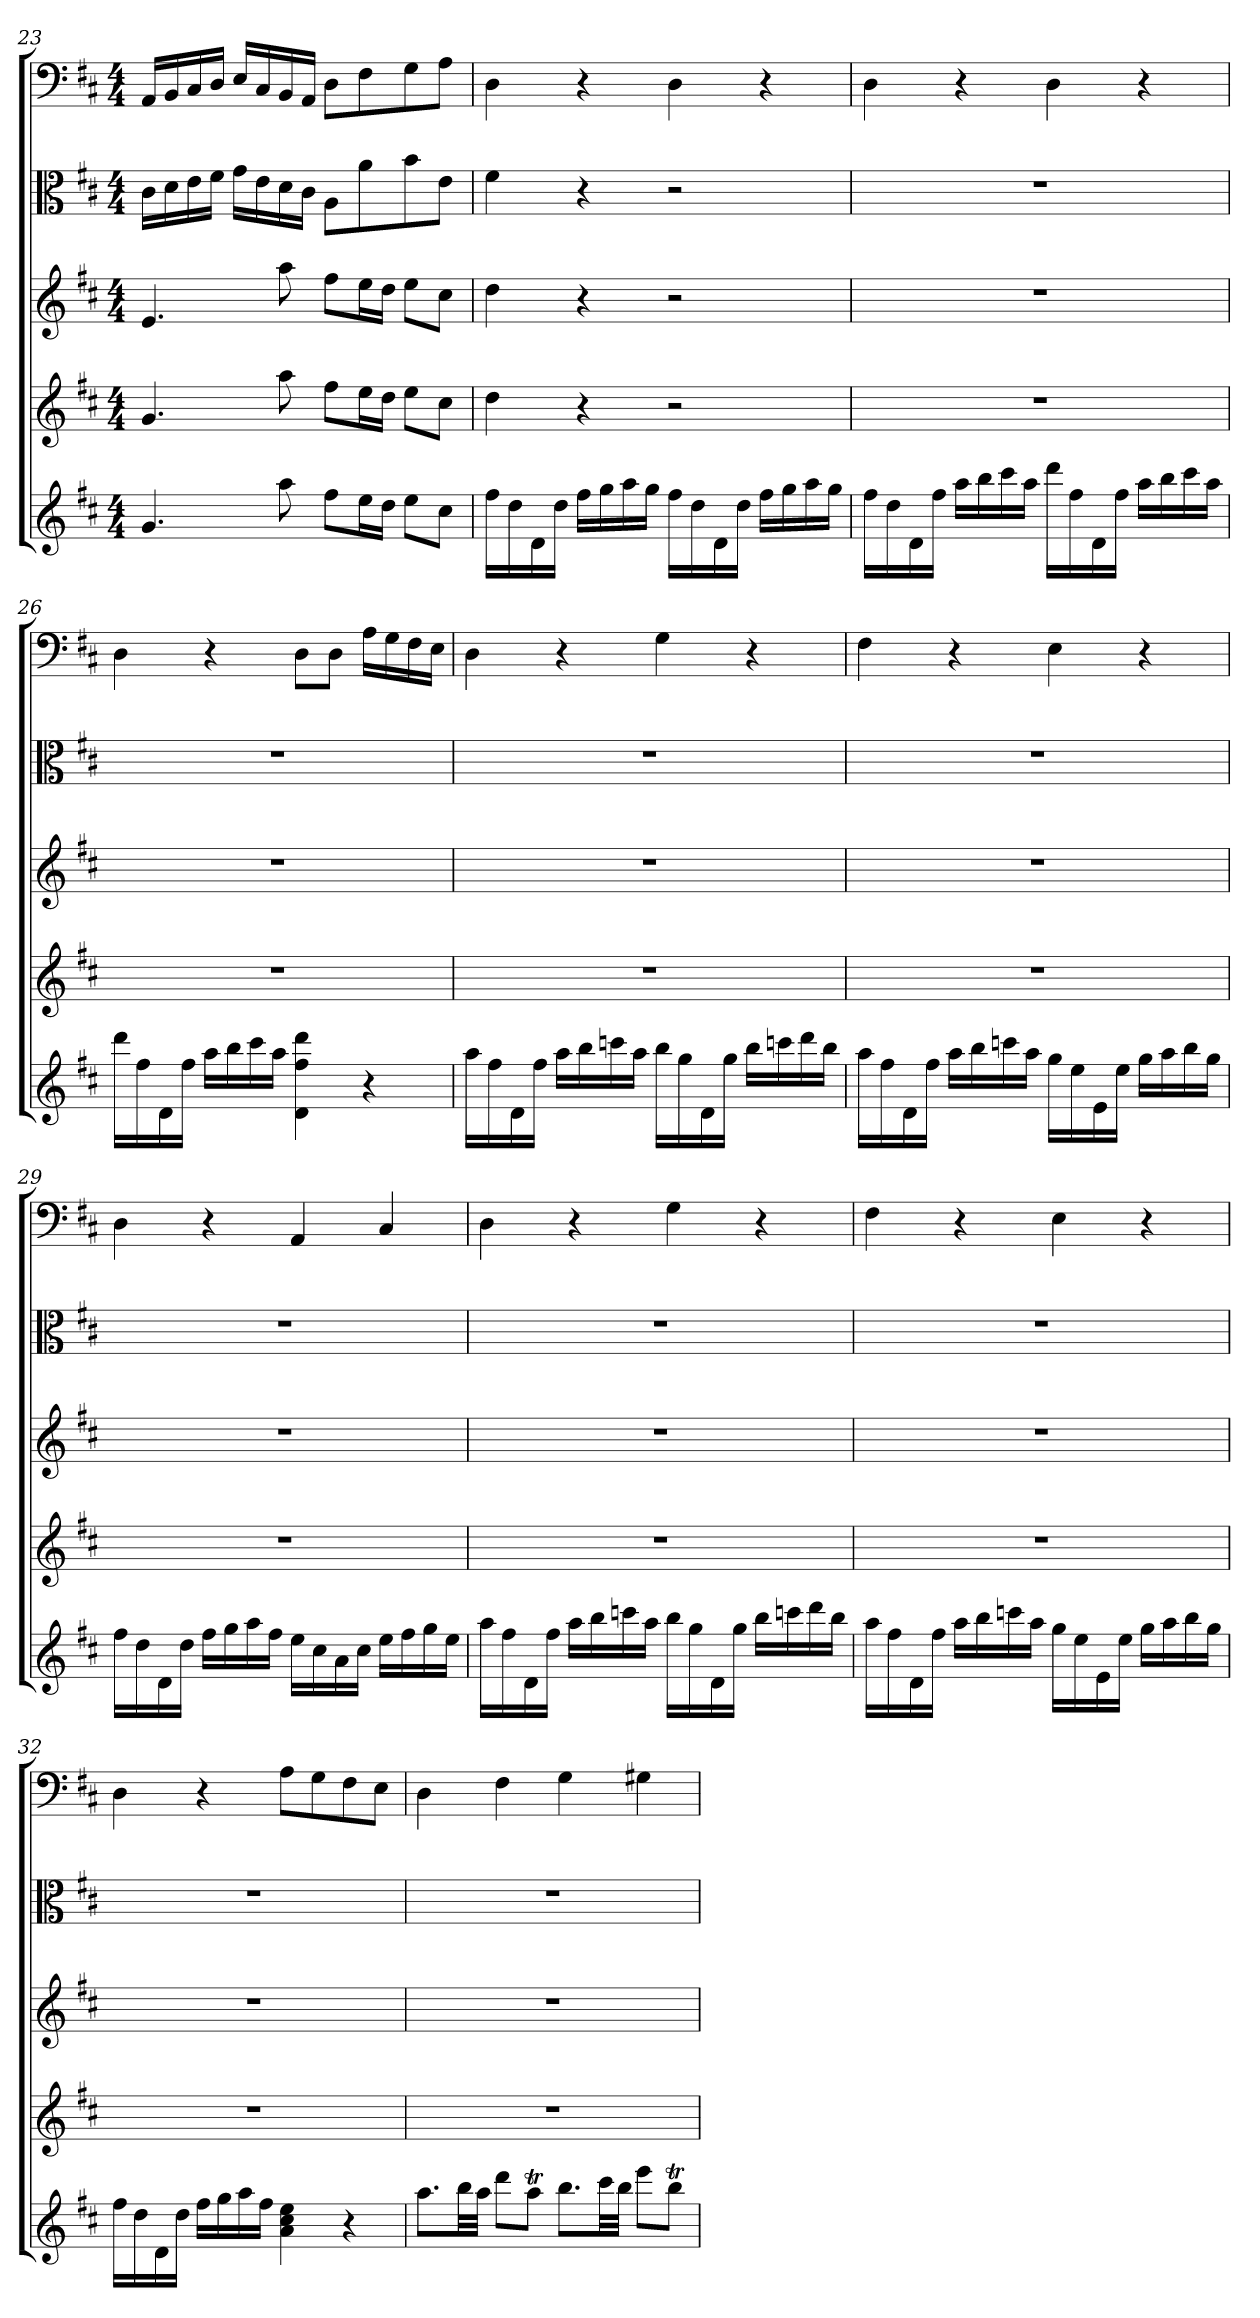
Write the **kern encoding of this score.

**kern	**kern	**kern	**kern	**kern
*part5	*part4	*part3	*part2	*part1
*staff5	*staff4	*staff3	*staff2	*staff1
*clefG2	*clefG2	*clefG2	*clefC3	*clefF4
*k[f#c#]	*k[f#c#]	*k[f#c#]	*k[f#c#]	*k[f#c#]
*D:	*D:	*D:	*D:	*D:
*M4/4	*M4/4	*M4/4	*M4/4	*M4/4
=23	=23	=23	=23	=23
4.g/	4.g/	4.e/	16c#\LL	16AA/LL
.	.	.	16d\	16BB/
.	.	.	16e\	16C#/
.	.	.	16f#\JJ	16D/JJ
.	.	.	16g\LL	16E/LL
.	.	.	16e\	16C#/
8aa\	8aa\	8aa\	16d\	16BB/
.	.	.	16c#\JJ	16AA/JJ
8ff#\L	8ff#\L	8ff#\L	8A\L	8D\L
16ee\L	16ee\L	16ee\L	8a\	8F#\
16dd\JJ	16dd\JJ	16dd\JJ	.	.
8ee\L	8ee\L	8ee\L	8b\	8G\
8cc#\J	8cc#\J	8cc#\J	8e\J	8A\J
=24	=24	=24	=24	=24
16ff#\LL	4dd\	4dd\	4f#\	4D\
16dd\	.	.	.	.
16d\	.	.	.	.
16dd\JJ	.	.	.	.
16ff#\LL	4r	4r	4r	4r
16gg\	.	.	.	.
16aa\	.	.	.	.
16gg\JJ	.	.	.	.
16ff#\LL	2r	2r	2r	4D\
16dd\	.	.	.	.
16d\	.	.	.	.
16dd\JJ	.	.	.	.
16ff#\LL	.	.	.	4r
16gg\	.	.	.	.
16aa\	.	.	.	.
16gg\JJ	.	.	.	.
=25	=25	=25	=25	=25
16ff#\LL	1r	1r	1r	4D\
16dd\	.	.	.	.
16d\	.	.	.	.
16ff#\JJ	.	.	.	.
16aa\LL	.	.	.	4r
16bb\	.	.	.	.
16ccc#\	.	.	.	.
16aa\JJ	.	.	.	.
16ddd\LL	.	.	.	4D\
16ff#\	.	.	.	.
16d\	.	.	.	.
16ff#\JJ	.	.	.	.
16aa\LL	.	.	.	4r
16bb\	.	.	.	.
16ccc#\	.	.	.	.
16aa\JJ	.	.	.	.
=26	=26	=26	=26	=26
16ddd\LL	1r	1r	1r	4D\
16ff#\	.	.	.	.
16d\	.	.	.	.
16ff#\JJ	.	.	.	.
16aa\LL	.	.	.	4r
16bb\	.	.	.	.
16ccc#\	.	.	.	.
16aa\JJ	.	.	.	.
4d\ 4ff#\ 4ddd\	.	.	.	8D\L
.	.	.	.	8D\J
4r	.	.	.	16A\LL
.	.	.	.	16G\
.	.	.	.	16F#\
.	.	.	.	16E\JJ
=27	=27	=27	=27	=27
16aa\LL	1r	1r	1r	4D\
16ff#\	.	.	.	.
16d\	.	.	.	.
16ff#\JJ	.	.	.	.
16aa\LL	.	.	.	4r
16bb\	.	.	.	.
16cccn\	.	.	.	.
16aa\JJ	.	.	.	.
16bb\LL	.	.	.	4G\
16gg\	.	.	.	.
16d\	.	.	.	.
16gg\JJ	.	.	.	.
16bb\LL	.	.	.	4r
16cccn\	.	.	.	.
16ddd\	.	.	.	.
16bb\JJ	.	.	.	.
=28	=28	=28	=28	=28
16aa\LL	1r	1r	1r	4F#\
16ff#\	.	.	.	.
16d\	.	.	.	.
16ff#\JJ	.	.	.	.
16aa\LL	.	.	.	4r
16bb\	.	.	.	.
16cccn\	.	.	.	.
16aa\JJ	.	.	.	.
16gg\LL	.	.	.	4E\
16ee\	.	.	.	.
16e\	.	.	.	.
16ee\JJ	.	.	.	.
16gg\LL	.	.	.	4r
16aa\	.	.	.	.
16bb\	.	.	.	.
16gg\JJ	.	.	.	.
=29	=29	=29	=29	=29
16ff#\LL	1r	1r	1r	4D\
16dd\	.	.	.	.
16d\	.	.	.	.
16dd\JJ	.	.	.	.
16ff#\LL	.	.	.	4r
16gg\	.	.	.	.
16aa\	.	.	.	.
16ff#\JJ	.	.	.	.
16ee\LL	.	.	.	4AA/
16cc#\	.	.	.	.
16a\	.	.	.	.
16cc#\JJ	.	.	.	.
16ee\LL	.	.	.	4C#/
16ff#\	.	.	.	.
16gg\	.	.	.	.
16ee\JJ	.	.	.	.
=30	=30	=30	=30	=30
16aa\LL	1r	1r	1r	4D\
16ff#\	.	.	.	.
16d\	.	.	.	.
16ff#\JJ	.	.	.	.
16aa\LL	.	.	.	4r
16bb\	.	.	.	.
16cccn\	.	.	.	.
16aa\JJ	.	.	.	.
16bb\LL	.	.	.	4G\
16gg\	.	.	.	.
16d\	.	.	.	.
16gg\JJ	.	.	.	.
16bb\LL	.	.	.	4r
16cccn\	.	.	.	.
16ddd\	.	.	.	.
16bb\JJ	.	.	.	.
=31	=31	=31	=31	=31
16aa\LL	1r	1r	1r	4F#\
16ff#\	.	.	.	.
16d\	.	.	.	.
16ff#\JJ	.	.	.	.
16aa\LL	.	.	.	4r
16bb\	.	.	.	.
16cccn\	.	.	.	.
16aa\JJ	.	.	.	.
16gg\LL	.	.	.	4E\
16ee\	.	.	.	.
16e\	.	.	.	.
16ee\JJ	.	.	.	.
16gg\LL	.	.	.	4r
16aa\	.	.	.	.
16bb\	.	.	.	.
16gg\JJ	.	.	.	.
=32	=32	=32	=32	=32
16ff#\LL	1r	1r	1r	4D\
16dd\	.	.	.	.
16d\	.	.	.	.
16dd\JJ	.	.	.	.
16ff#\LL	.	.	.	4r
16gg\	.	.	.	.
16aa\	.	.	.	.
16ff#\JJ	.	.	.	.
4a\ 4cc#\ 4ee\	.	.	.	8A\L
.	.	.	.	8G\
4r	.	.	.	8F#\
.	.	.	.	8E\J
=33	=33	=33	=33	=33
8.aa\L	1r	1r	1r	4D\
32bb\LL	.	.	.	.
32aa\JJJ	.	.	.	.
8ddd\L	.	.	.	4F#\
8aaT\J	.	.	.	.
8.bb\L	.	.	.	4G\
32ccc#\LL	.	.	.	.
32bb\JJJ	.	.	.	.
8eee\L	.	.	.	4G#X\
8bbT\J	.	.	.	.
=	=	=	=	=
*-	*-	*-	*-	*-
